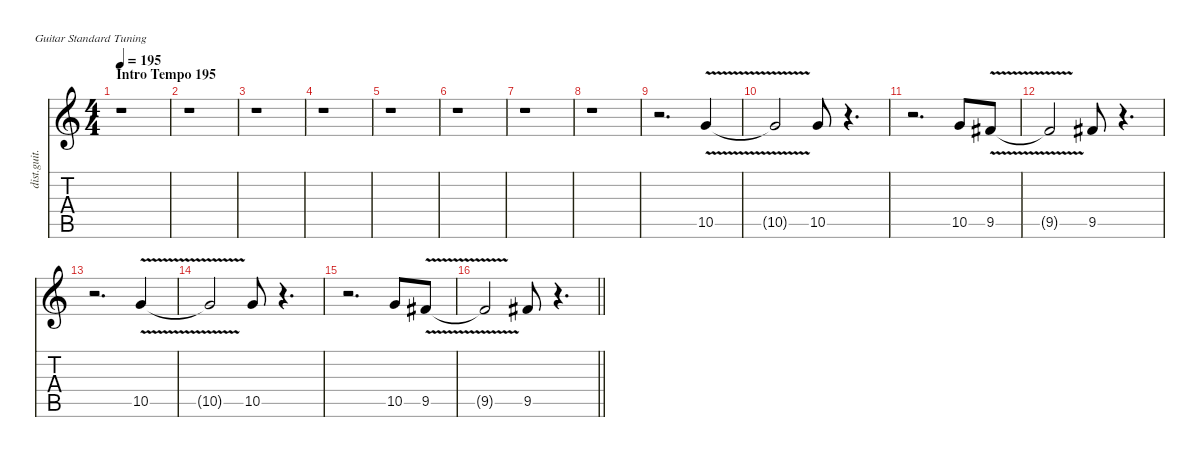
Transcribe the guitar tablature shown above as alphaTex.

\defaultSystemsLayout 4
\hideDynamics
\bracketExtendMode nobrackets
\otherSystemsTrackNameOrientation horizontal
\track ("Distortion guitar 4" "dist.guit.") {instrument distortionguitar}
\staff {score tabs}
\tuning (E4 B3 G3 D3 A2 E2)
\ts (4 4)
\beaming (8 2 2 2 2)
\section ("" "Intro Tempo 195")
\tempo 195
\clef g2
\ks c
r.1{dy f instrument distortionguitar beam Down} |
r.1{beam Down} |
r.1{beam Down} |
r.1{beam Down} |
r.1{beam Down} |
r.1{beam Down} |
r.1{beam Down} |
r.1{beam Down} |
r.2{d beam Down} 10.5{v}.4{beam Up} |
10.5{v t}.2{beam Up} 10.5.8{beam Up} r.4{d beam Up} |
r.2{d beam Down} 10.5.8{beam Up} 9.5{v acc #}.8{beam Up} |
9.5{v t acc #}.2{beam Up} 9.5{acc #}.8{beam Up} r.4{d beam Up} |
r.2{d beam Down} 10.5{v}.4{beam Up} |
10.5{v t}.2{beam Up} 10.5.8{beam Up} r.4{d beam Up} |
r.2{d beam Down} 10.5.8{beam Up} 9.5{v acc #}.8{beam Up} |
\barLineRight lightlight
9.5{v t acc #}.2{beam Up} 9.5{acc #}.8{beam Up} r.4{d beam Up}
